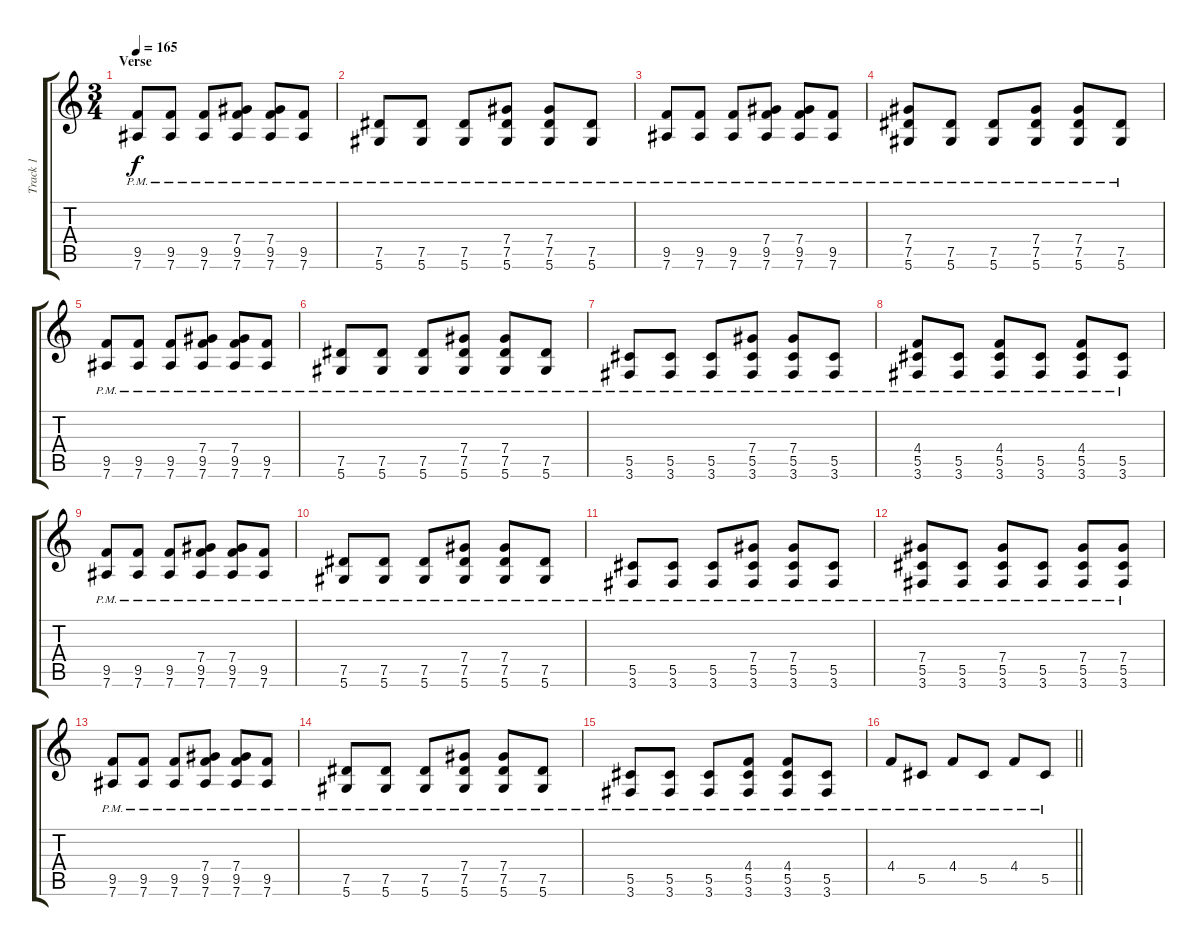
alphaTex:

\track ("Track 1" "Track 1") {instrument electricguitarjazz}
\staff {score tabs}
\tuning (Eb4 Bb3 Gb3 Db3 Ab2 Eb2) {hide}
\ts (3 4)
\section ("" "Verse")
\tempo 165
\clef g2
\ks c
(9.5{pm} 7.6{pm}).8{dy f} (9.5{pm} 7.6{pm}).8 (9.5{pm} 7.6{pm}).8 (7.4{pm} 9.5{pm} 7.6{pm}).8 (7.4{pm} 9.5{pm} 7.6{pm}).8 (9.5{pm} 7.6{pm}).8 |
(7.5{pm} 5.6{pm}).8 (7.5{pm} 5.6{pm}).8 (7.5{pm} 5.6{pm}).8 (7.4{pm} 7.5{pm} 5.6{pm}).8 (7.4{pm} 7.5{pm} 5.6{pm}).8 (7.5{pm} 5.6{pm}).8 |
(9.5{pm} 7.6{pm}).8 (9.5{pm} 7.6{pm}).8 (9.5{pm} 7.6{pm}).8 (7.4{pm} 9.5{pm} 7.6{pm}).8 (7.4{pm} 9.5{pm} 7.6{pm}).8 (9.5{pm} 7.6{pm}).8 |
(7.4 7.5{pm} 5.6{pm}).8 (7.5{pm} 5.6{pm}).8 (7.5{pm} 5.6{pm}).8 (7.4{pm} 7.5{pm} 5.6{pm}).8 (7.4{pm} 7.5{pm} 5.6{pm}).8 (7.5{pm} 5.6{pm}).8 |
(9.5{pm} 7.6{pm}).8 (9.5{pm} 7.6{pm}).8 (9.5{pm} 7.6{pm}).8 (7.4{pm} 9.5{pm} 7.6{pm}).8 (7.4{pm} 9.5{pm} 7.6{pm}).8 (9.5{pm} 7.6{pm}).8 |
(7.5{pm} 5.6{pm}).8 (7.5{pm} 5.6{pm}).8 (7.5{pm} 5.6{pm}).8 (7.4{pm} 7.5{pm} 5.6{pm}).8 (7.4{pm} 7.5{pm} 5.6{pm}).8 (7.5{pm} 5.6{pm}).8 |
(5.5{pm} 3.6{pm}).8 (5.5{pm} 3.6{pm}).8 (5.5{pm} 3.6{pm}).8 (7.4{pm} 5.5{pm} 3.6{pm}).8 (7.4{pm} 5.5{pm} 3.6{pm}).8 (5.5{pm} 3.6{pm}).8 |
(4.4{pm} 5.5{pm} 3.6{pm}).8 (5.5{pm} 3.6{pm}).8 (4.4{pm} 5.5{pm} 3.6{pm}).8 (5.5{pm} 3.6{pm}).8 (4.4{pm} 5.5{pm} 3.6{pm}).8 (5.5{pm} 3.6{pm}).8 |
(9.5{pm} 7.6{pm}).8 (9.5{pm} 7.6{pm}).8 (9.5{pm} 7.6{pm}).8 (7.4{pm} 9.5{pm} 7.6{pm}).8 (7.4{pm} 9.5{pm} 7.6{pm}).8 (9.5{pm} 7.6{pm}).8 |
(7.5{pm} 5.6{pm}).8 (7.5{pm} 5.6{pm}).8 (7.5{pm} 5.6{pm}).8 (7.4{pm} 7.5{pm} 5.6{pm}).8 (7.4{pm} 7.5{pm} 5.6{pm}).8 (7.5{pm} 5.6{pm}).8 |
(5.5{pm} 3.6{pm}).8 (5.5{pm} 3.6{pm}).8 (5.5{pm} 3.6{pm}).8 (7.4{pm} 5.5{pm} 3.6{pm}).8 (7.4{pm} 5.5{pm} 3.6{pm}).8 (5.5{pm} 3.6{pm}).8 |
(7.4 5.5{pm} 3.6{pm}).8 (5.5{pm} 3.6{pm}).8 (7.4 5.5{pm} 3.6{pm}).8 (5.5{pm} 3.6{pm}).8 (7.4 5.5{pm} 3.6{pm}).8 (7.4 5.5{pm} 3.6{pm}).8 |
(9.5{pm} 7.6{pm}).8 (9.5{pm} 7.6{pm}).8 (9.5{pm} 7.6{pm}).8 (7.4{pm} 9.5{pm} 7.6{pm}).8 (7.4{pm} 9.5{pm} 7.6{pm}).8 (9.5{pm} 7.6{pm}).8 |
(7.5{pm} 5.6{pm}).8 (7.5{pm} 5.6{pm}).8 (7.5{pm} 5.6{pm}).8 (7.4{pm} 7.5{pm} 5.6{pm}).8 (7.4{pm} 7.5{pm} 5.6{pm}).8 (7.5{pm} 5.6{pm}).8 |
(5.5{pm} 3.6{pm}).8 (5.5{pm} 3.6{pm}).8 (5.5{pm} 3.6{pm}).8 (4.4{pm} 5.5{pm} 3.6{pm}).8 (4.4{pm} 5.5{pm} 3.6{pm}).8 (5.5{pm} 3.6{pm}).8 |
\barLineRight lightlight
4.4{pm}.8 5.5{pm}.8 4.4{pm}.8 5.5{pm}.8 4.4{pm}.8 5.5{pm}.8
